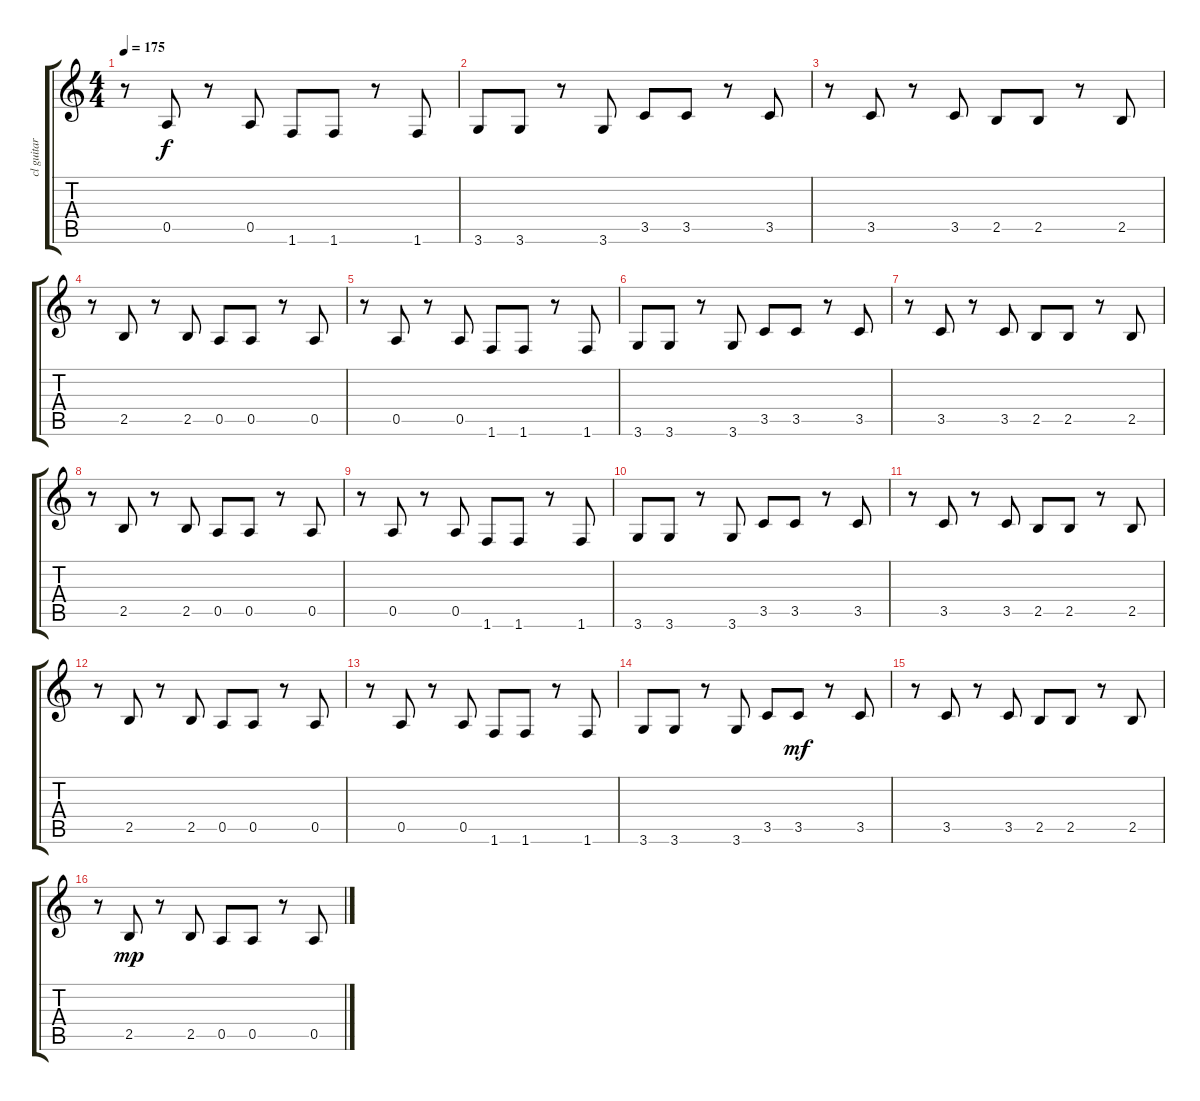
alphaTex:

\track ("cl guitar" "cl guitar") {instrument electricguitarclean}
\staff {score tabs}
\tuning (E4 B3 G3 D3 A2 E2) {hide}
\ts (4 4)
\tempo 175
\clef g2
\ks c
r.8{dy f} 0.5.8 r.8 0.5.8 1.6.8 1.6.8 r.8 1.6.8 |
3.6.8 3.6.8 r.8 3.6.8 3.5.8 3.5.8 r.8 3.5.8 |
r.8 3.5.8 r.8 3.5.8 2.5.8 2.5.8 r.8 2.5.8 |
r.8 2.5.8 r.8 2.5.8 0.5.8 0.5.8 r.8 0.5.8 |
r.8 0.5.8 r.8 0.5.8 1.6.8 1.6.8 r.8 1.6.8 |
3.6.8 3.6.8 r.8 3.6.8 3.5.8 3.5.8 r.8 3.5.8 |
r.8 3.5.8 r.8 3.5.8 2.5.8 2.5.8 r.8 2.5.8 |
r.8 2.5.8 r.8 2.5.8 0.5.8 0.5.8 r.8 0.5.8 |
r.8 0.5.8 r.8 0.5.8 1.6.8 1.6.8 r.8 1.6.8 |
3.6.8 3.6.8 r.8 3.6.8 3.5.8 3.5.8 r.8 3.5.8 |
r.8 3.5.8 r.8 3.5.8 2.5.8 2.5.8 r.8 2.5.8 |
r.8 2.5.8 r.8 2.5.8 0.5.8 0.5.8 r.8 0.5.8 |
r.8 0.5.8 r.8 0.5.8 1.6.8 1.6.8 r.8 1.6.8 |
3.6.8 3.6.8 r.8 3.6.8 3.5.8 3.5.8{dy mf} r.8 3.5.8 |
r.8 3.5.8 r.8 3.5.8 2.5.8 2.5.8 r.8 2.5.8 |
r.8 2.5.8{dy mp} r.8 2.5.8 0.5.8 0.5.8 r.8 0.5.8
